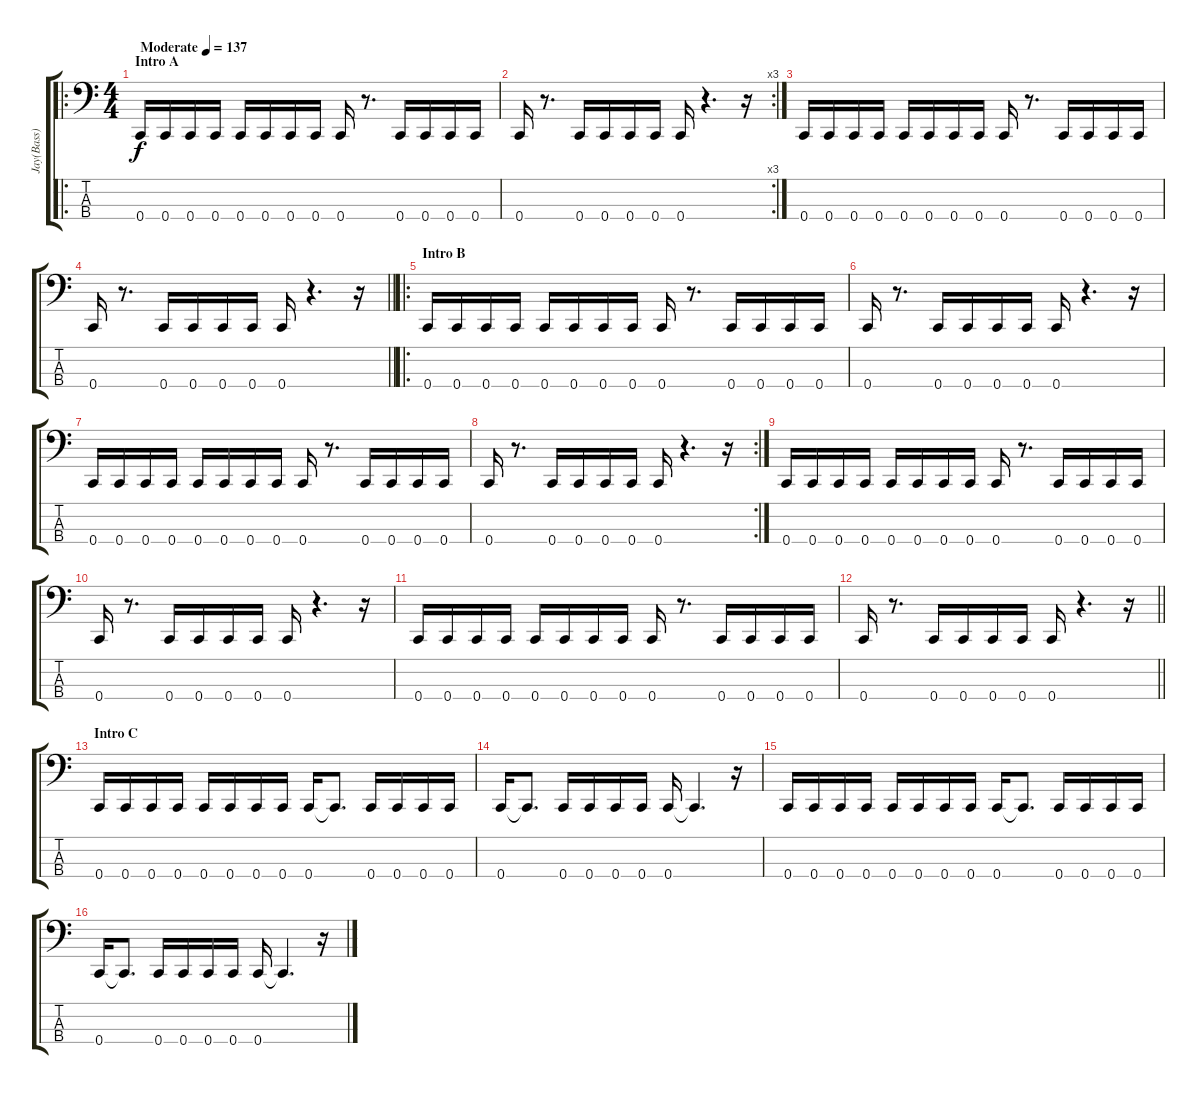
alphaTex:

\track ("Jay(Bass)" "Jay(Bass)") {instrument electricbasspick}
\staff {score tabs}
\tuning (F2 C2 G1 C1) {hide}
\ro
\ts (4 4)
\section ("" "Intro A")
\tempo (137 "Moderate")
\clef f4
\ks c
0.4.16{dy f instrument electricbasspick} 0.4.16 0.4.16 0.4.16 0.4.16 0.4.16 0.4.16 0.4.16 0.4.16 r.8{d} 0.4.16 0.4.16 0.4.16 0.4.16 |
\rc 3
0.4.16 r.8{d} 0.4.16 0.4.16 0.4.16 0.4.16 0.4.16 r.4{d} r.16 |
0.4.16 0.4.16 0.4.16 0.4.16 0.4.16 0.4.16 0.4.16 0.4.16 0.4.16 r.8{d} 0.4.16 0.4.16 0.4.16 0.4.16 |
\barLineRight lightlight
0.4.16 r.8{d} 0.4.16 0.4.16 0.4.16 0.4.16 0.4.16 r.4{d} r.16 |
\ro
\section ("" "Intro B")
0.4.16 0.4.16 0.4.16 0.4.16 0.4.16 0.4.16 0.4.16 0.4.16 0.4.16 r.8{d} 0.4.16 0.4.16 0.4.16 0.4.16 |
0.4.16 r.8{d} 0.4.16 0.4.16 0.4.16 0.4.16 0.4.16 r.4{d} r.16 |
0.4.16 0.4.16 0.4.16 0.4.16 0.4.16 0.4.16 0.4.16 0.4.16 0.4.16 r.8{d} 0.4.16 0.4.16 0.4.16 0.4.16 |
\rc 2
0.4.16 r.8{d} 0.4.16 0.4.16 0.4.16 0.4.16 0.4.16 r.4{d} r.16 |
0.4.16 0.4.16 0.4.16 0.4.16 0.4.16 0.4.16 0.4.16 0.4.16 0.4.16 r.8{d} 0.4.16 0.4.16 0.4.16 0.4.16 |
0.4.16 r.8{d} 0.4.16 0.4.16 0.4.16 0.4.16 0.4.16 r.4{d} r.16 |
0.4.16 0.4.16 0.4.16 0.4.16 0.4.16 0.4.16 0.4.16 0.4.16 0.4.16 r.8{d} 0.4.16 0.4.16 0.4.16 0.4.16 |
\barLineRight lightlight
0.4.16 r.8{d} 0.4.16 0.4.16 0.4.16 0.4.16 0.4.16 r.4{d} r.16 |
\section ("" "Intro C")
0.4.16 0.4.16 0.4.16 0.4.16 0.4.16 0.4.16 0.4.16 0.4.16 0.4.16 0.4{t}.8{d} 0.4.16 0.4.16 0.4.16 0.4.16 |
0.4.16 0.4{t}.8{d} 0.4.16 0.4.16 0.4.16 0.4.16 0.4.16 0.4{t}.4{d} r.16 |
0.4.16 0.4.16 0.4.16 0.4.16 0.4.16 0.4.16 0.4.16 0.4.16 0.4.16 0.4{t}.8{d} 0.4.16 0.4.16 0.4.16 0.4.16 |
0.4.16 0.4{t}.8{d} 0.4.16 0.4.16 0.4.16 0.4.16 0.4.16 0.4{t}.4{d} r.16
